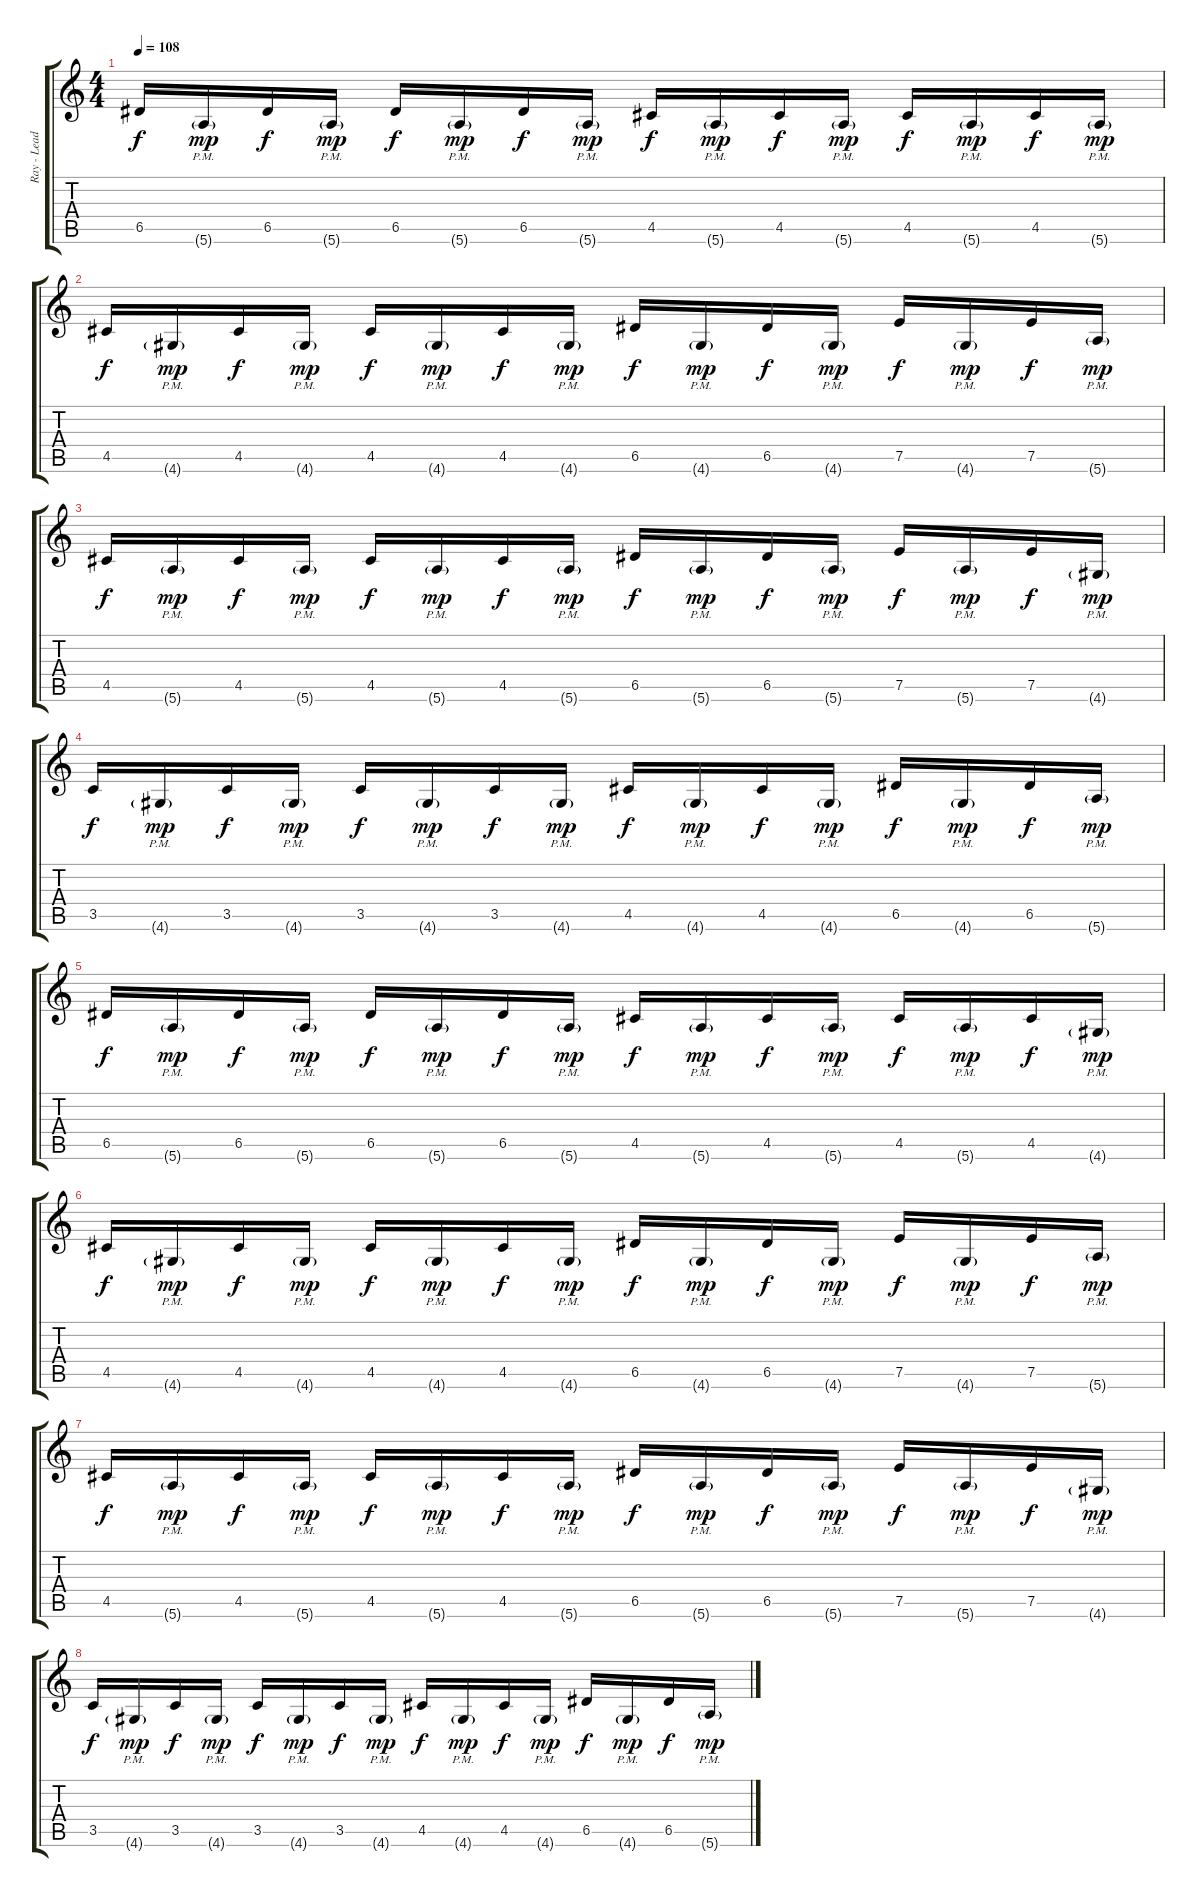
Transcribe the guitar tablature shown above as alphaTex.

\track ("Ray - Lead Guitar" "Ray - Lead") {instrument distortionguitar}
\staff {score tabs}
\tuning (E4 B3 G3 D3 A2 E2) {hide}
\ts (4 4)
\tempo 108
\clef g2
\ks c
6.5.16{dy f} 5.6{g pm}.16{dy mp} 6.5.16{dy f} 5.6{g pm}.16{dy mp} 6.5.16{dy f} 5.6{g pm}.16{dy mp} 6.5.16{dy f} 5.6{g pm}.16{dy mp} 4.5.16{dy f} 5.6{g pm}.16{dy mp} 4.5.16{dy f} 5.6{g pm}.16{dy mp} 4.5.16{dy f} 5.6{g pm}.16{dy mp} 4.5.16{dy f} 5.6{g pm}.16{dy mp} |
4.5.16{dy f} 4.6{g pm}.16{dy mp} 4.5.16{dy f} 4.6{g pm}.16{dy mp} 4.5.16{dy f} 4.6{g pm}.16{dy mp} 4.5.16{dy f} 4.6{g pm}.16{dy mp} 6.5.16{dy f} 4.6{g pm}.16{dy mp} 6.5.16{dy f} 4.6{g pm}.16{dy mp} 7.5.16{dy f} 4.6{g pm}.16{dy mp} 7.5.16{dy f} 5.6{g pm}.16{dy mp} |
4.5.16{dy f} 5.6{g pm}.16{dy mp} 4.5.16{dy f} 5.6{g pm}.16{dy mp} 4.5.16{dy f} 5.6{g pm}.16{dy mp} 4.5.16{dy f} 5.6{g pm}.16{dy mp} 6.5.16{dy f} 5.6{g pm}.16{dy mp} 6.5.16{dy f} 5.6{g pm}.16{dy mp} 7.5.16{dy f} 5.6{g pm}.16{dy mp} 7.5.16{dy f} 4.6{g pm}.16{dy mp} |
3.5.16{dy f} 4.6{g pm}.16{dy mp} 3.5.16{dy f} 4.6{g pm}.16{dy mp} 3.5.16{dy f} 4.6{g pm}.16{dy mp} 3.5.16{dy f} 4.6{g pm}.16{dy mp} 4.5.16{dy f} 4.6{g pm}.16{dy mp} 4.5.16{dy f} 4.6{g pm}.16{dy mp} 6.5.16{dy f} 4.6{g pm}.16{dy mp} 6.5.16{dy f} 5.6{g pm}.16{dy mp} |
6.5.16{dy f} 5.6{g pm}.16{dy mp} 6.5.16{dy f} 5.6{g pm}.16{dy mp} 6.5.16{dy f} 5.6{g pm}.16{dy mp} 6.5.16{dy f} 5.6{g pm}.16{dy mp} 4.5.16{dy f} 5.6{g pm}.16{dy mp} 4.5.16{dy f} 5.6{g pm}.16{dy mp} 4.5.16{dy f} 5.6{g pm}.16{dy mp} 4.5.16{dy f} 4.6{g pm}.16{dy mp} |
4.5.16{dy f} 4.6{g pm}.16{dy mp} 4.5.16{dy f} 4.6{g pm}.16{dy mp} 4.5.16{dy f} 4.6{g pm}.16{dy mp} 4.5.16{dy f} 4.6{g pm}.16{dy mp} 6.5.16{dy f} 4.6{g pm}.16{dy mp} 6.5.16{dy f} 4.6{g pm}.16{dy mp} 7.5.16{dy f} 4.6{g pm}.16{dy mp} 7.5.16{dy f} 5.6{g pm}.16{dy mp} |
4.5.16{dy f} 5.6{g pm}.16{dy mp} 4.5.16{dy f} 5.6{g pm}.16{dy mp} 4.5.16{dy f} 5.6{g pm}.16{dy mp} 4.5.16{dy f} 5.6{g pm}.16{dy mp} 6.5.16{dy f} 5.6{g pm}.16{dy mp} 6.5.16{dy f} 5.6{g pm}.16{dy mp} 7.5.16{dy f} 5.6{g pm}.16{dy mp} 7.5.16{dy f} 4.6{g pm}.16{dy mp} |
3.5.16{dy f} 4.6{g pm}.16{dy mp} 3.5.16{dy f} 4.6{g pm}.16{dy mp} 3.5.16{dy f} 4.6{g pm}.16{dy mp} 3.5.16{dy f} 4.6{g pm}.16{dy mp} 4.5.16{dy f} 4.6{g pm}.16{dy mp} 4.5.16{dy f} 4.6{g pm}.16{dy mp} 6.5.16{dy f} 4.6{g pm}.16{dy mp} 6.5.16{dy f} 5.6{g pm}.16{dy mp}
